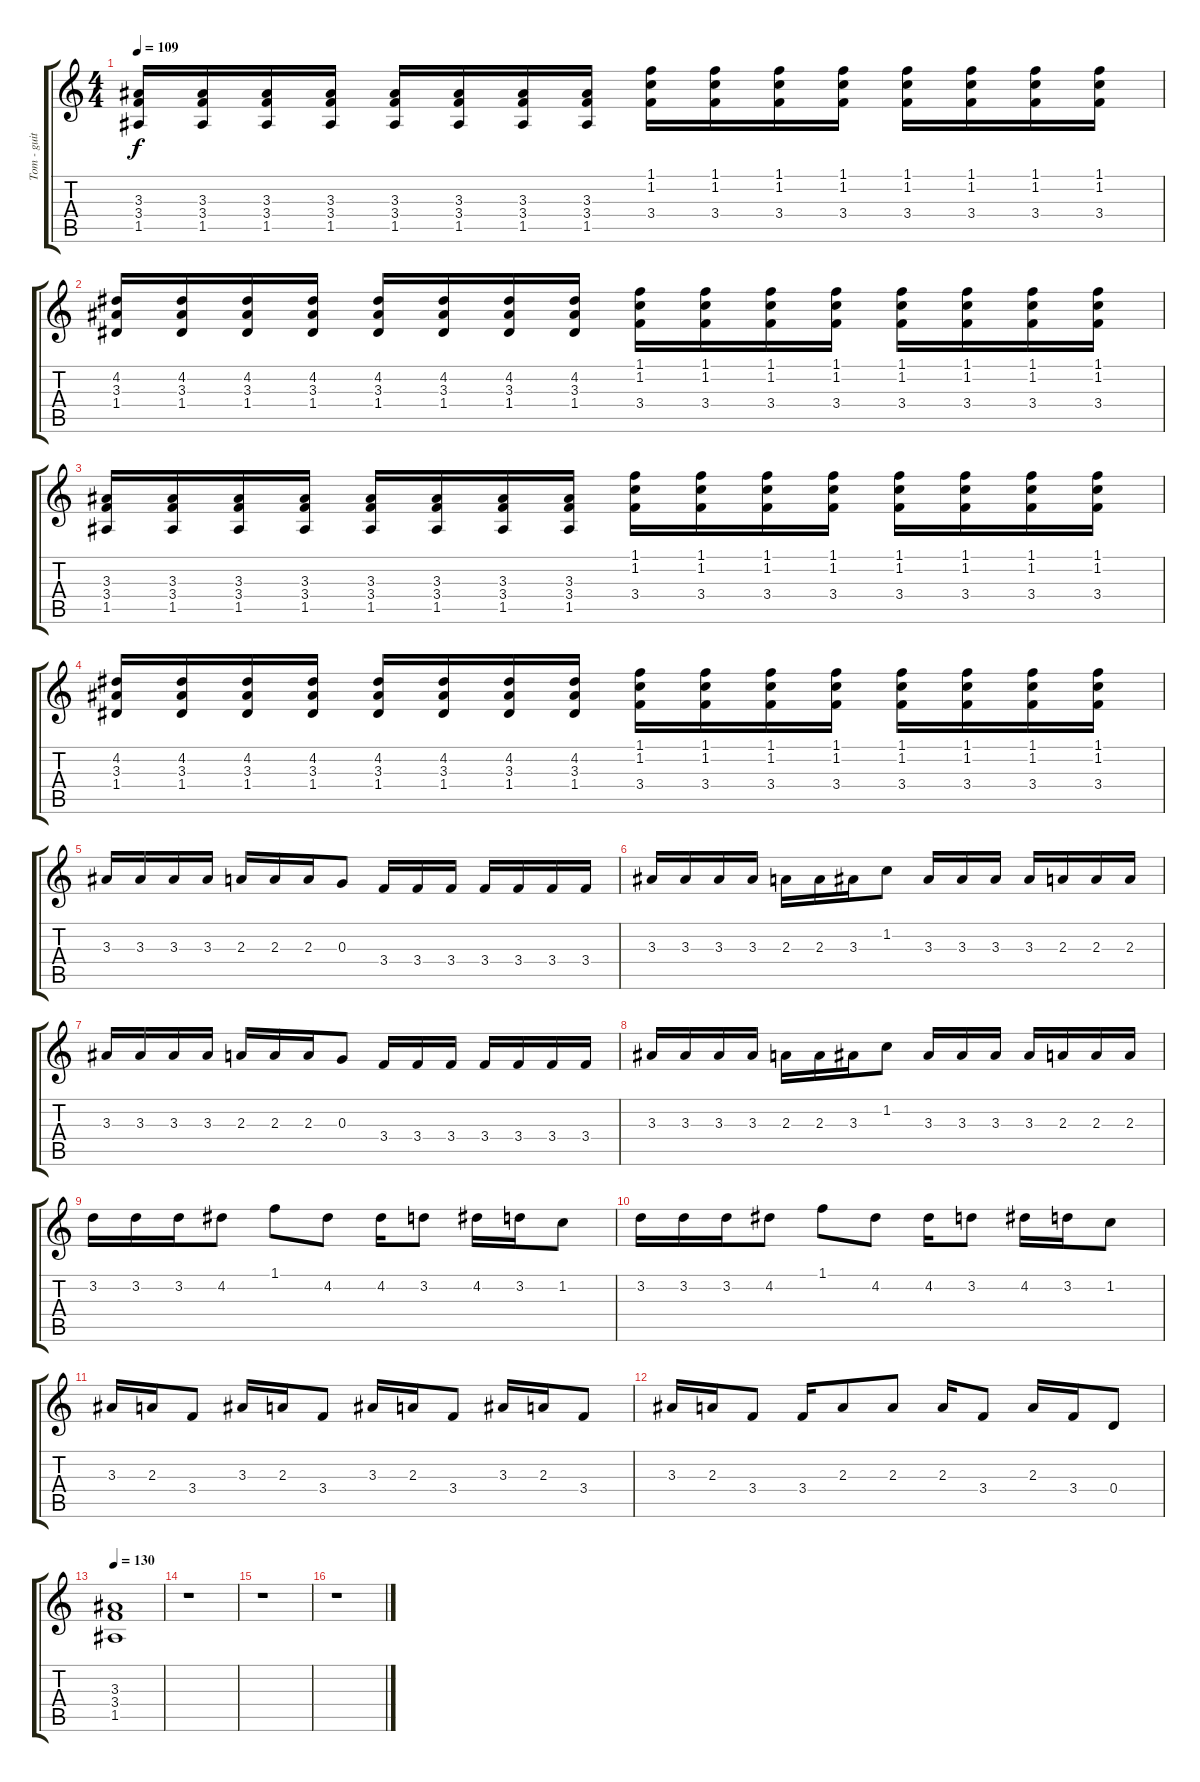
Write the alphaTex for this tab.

\track ("Tom - guitar" "Tom - guit") {instrument distortionguitar}
\staff {score tabs}
\tuning (E4 B3 G3 D3 A2 E2) {hide}
\ts (4 4)
\tempo 109
\clef g2
\ks c
(3.3 3.4 1.5).16{dy f} (3.3 3.4 1.5).16 (3.3 3.4 1.5).16 (3.3 3.4 1.5).16 (3.3 3.4 1.5).16 (3.3 3.4 1.5).16 (3.3 3.4 1.5).16 (3.3 3.4 1.5).16 (1.1 1.2 3.4).16 (1.1 1.2 3.4).16 (1.1 1.2 3.4).16 (1.1 1.2 3.4).16 (1.1 1.2 3.4).16 (1.1 1.2 3.4).16 (1.1 1.2 3.4).16 (1.1 1.2 3.4).16 |
(4.2 3.3 1.4).16 (4.2 3.3 1.4).16 (4.2 3.3 1.4).16 (4.2 3.3 1.4).16 (4.2 3.3 1.4).16 (4.2 3.3 1.4).16 (4.2 3.3 1.4).16 (4.2 3.3 1.4).16 (1.1 1.2 3.4).16 (1.1 1.2 3.4).16 (1.1 1.2 3.4).16 (1.1 1.2 3.4).16 (1.1 1.2 3.4).16 (1.1 1.2 3.4).16 (1.1 1.2 3.4).16 (1.1 1.2 3.4).16 |
(3.3 3.4 1.5).16 (3.3 3.4 1.5).16 (3.3 3.4 1.5).16 (3.3 3.4 1.5).16 (3.3 3.4 1.5).16 (3.3 3.4 1.5).16 (3.3 3.4 1.5).16 (3.3 3.4 1.5).16 (1.1 1.2 3.4).16 (1.1 1.2 3.4).16 (1.1 1.2 3.4).16 (1.1 1.2 3.4).16 (1.1 1.2 3.4).16 (1.1 1.2 3.4).16 (1.1 1.2 3.4).16 (1.1 1.2 3.4).16 |
(4.2 3.3 1.4).16 (4.2 3.3 1.4).16 (4.2 3.3 1.4).16 (4.2 3.3 1.4).16 (4.2 3.3 1.4).16 (4.2 3.3 1.4).16 (4.2 3.3 1.4).16 (4.2 3.3 1.4).16 (1.1 1.2 3.4).16 (1.1 1.2 3.4).16 (1.1 1.2 3.4).16 (1.1 1.2 3.4).16 (1.1 1.2 3.4).16 (1.1 1.2 3.4).16 (1.1 1.2 3.4).16 (1.1 1.2 3.4).16 |
3.3.16 3.3.16 3.3.16 3.3.16 2.3.16 2.3.16 2.3.16 0.3.8 3.4.16 3.4.16 3.4.16 3.4.16 3.4.16 3.4.16 3.4.16 |
3.3.16 3.3.16 3.3.16 3.3.16 2.3.16 2.3.16 3.3.16 1.2.8 3.3.16 3.3.16 3.3.16 3.3.16 2.3.16 2.3.16 2.3.16 |
3.3.16 3.3.16 3.3.16 3.3.16 2.3.16 2.3.16 2.3.16 0.3.8 3.4.16 3.4.16 3.4.16 3.4.16 3.4.16 3.4.16 3.4.16 |
3.3.16 3.3.16 3.3.16 3.3.16 2.3.16 2.3.16 3.3.16 1.2.8 3.3.16 3.3.16 3.3.16 3.3.16 2.3.16 2.3.16 2.3.16 |
3.2.16 3.2.16 3.2.16 4.2.8 1.1.8 4.2.8 4.2.16 3.2.8 4.2.16 3.2.16 1.2.8 |
3.2.16 3.2.16 3.2.16 4.2.8 1.1.8 4.2.8 4.2.16 3.2.8 4.2.16 3.2.16 1.2.8 |
3.3.16 2.3.16 3.4.8 3.3.16 2.3.16 3.4.8 3.3.16 2.3.16 3.4.8 3.3.16 2.3.16 3.4.8 |
3.3.16 2.3.16 3.4.8 3.4.16 2.3.8 2.3.8 2.3.16 3.4.8 2.3.16 3.4.16 0.4.8 |
\tempo 130
(3.3 3.4 1.5).1 |
r.1 |
r.1 |
r.1
